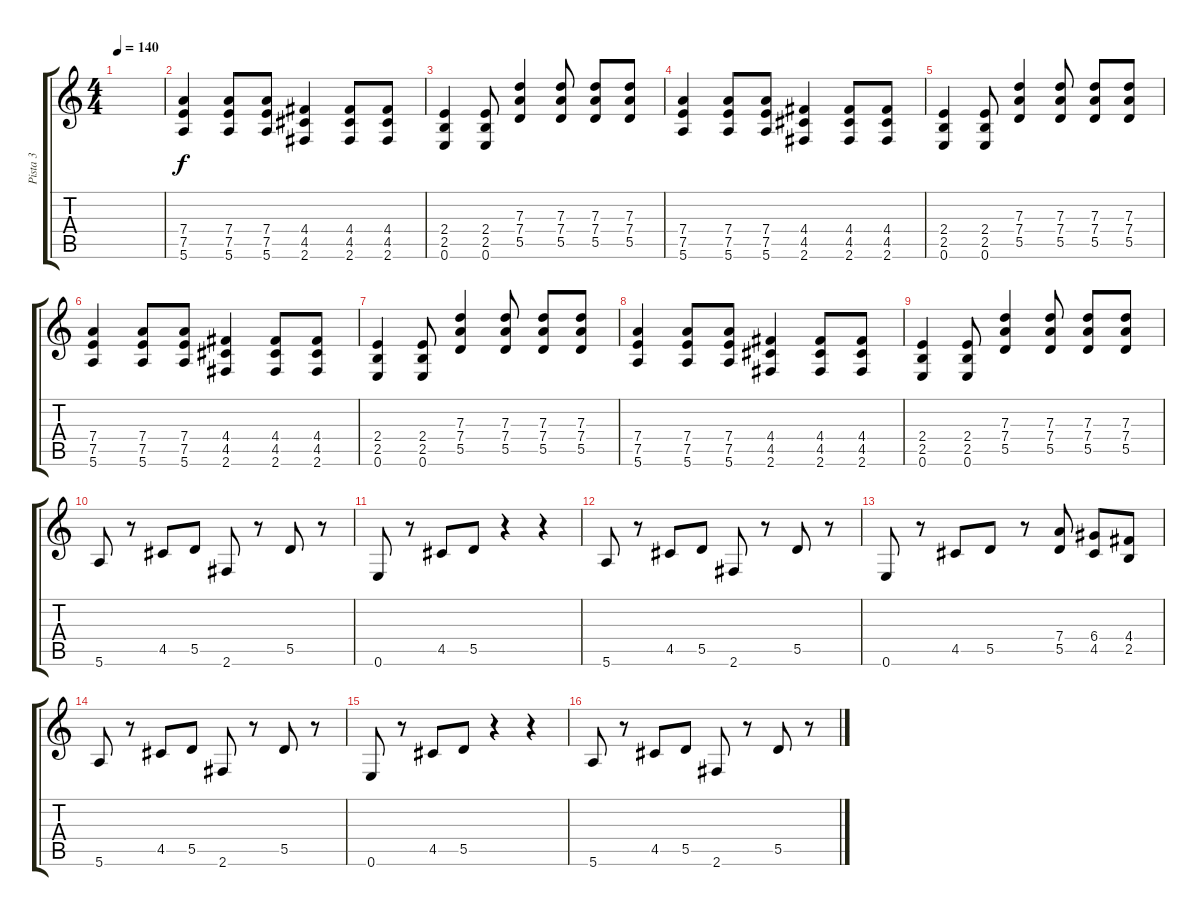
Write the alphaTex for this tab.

\track ("Pista 3" "Pista 3") {instrument distortionguitar}
\staff {score tabs}
\tuning (E4 B3 G3 D3 A2 E2) {hide}
\ts (4 4)
\tempo 140
\clef g2
\ks c
|
(7.4 7.5 5.6).4 (7.4 7.5 5.6).8 (7.4 7.5 5.6).8 (4.4 4.5 2.6).4 (4.4 4.5 2.6).8 (4.4 4.5 2.6).8 |
(2.4 2.5 0.6).4 (2.4 2.5 0.6).8 (7.3 7.4 5.5).4 (7.3 7.4 5.5).8 (7.3 7.4 5.5).8 (7.3 7.4 5.5).8 |
(7.4 7.5 5.6).4 (7.4 7.5 5.6).8 (7.4 7.5 5.6).8 (4.4 4.5 2.6).4 (4.4 4.5 2.6).8 (4.4 4.5 2.6).8 |
(2.4 2.5 0.6).4 (2.4 2.5 0.6).8 (7.3 7.4 5.5).4 (7.3 7.4 5.5).8 (7.3 7.4 5.5).8 (7.3 7.4 5.5).8 |
(7.4 7.5 5.6).4 (7.4 7.5 5.6).8 (7.4 7.5 5.6).8 (4.4 4.5 2.6).4 (4.4 4.5 2.6).8 (4.4 4.5 2.6).8 |
(2.4 2.5 0.6).4 (2.4 2.5 0.6).8 (7.3 7.4 5.5).4 (7.3 7.4 5.5).8 (7.3 7.4 5.5).8 (7.3 7.4 5.5).8 |
(7.4 7.5 5.6).4 (7.4 7.5 5.6).8 (7.4 7.5 5.6).8 (4.4 4.5 2.6).4 (4.4 4.5 2.6).8 (4.4 4.5 2.6).8 |
(2.4 2.5 0.6).4 (2.4 2.5 0.6).8 (7.3 7.4 5.5).4 (7.3 7.4 5.5).8 (7.3 7.4 5.5).8 (7.3 7.4 5.5).8 |
5.6.8 r.8 4.5.8 5.5.8 2.6.8 r.8 5.5.8 r.8 |
0.6.8 r.8 4.5.8 5.5.8 r.4 r.4 |
5.6.8 r.8 4.5.8 5.5.8 2.6.8 r.8 5.5.8 r.8 |
0.6.8 r.8 4.5.8 5.5.8 r.8 (7.4 5.5).8 (6.4 4.5).8 (4.4 2.5).8 |
5.6.8 r.8 4.5.8 5.5.8 2.6.8 r.8 5.5.8 r.8 |
0.6.8 r.8 4.5.8 5.5.8 r.4 r.4 |
5.6.8 r.8 4.5.8 5.5.8 2.6.8 r.8 5.5.8 r.8
